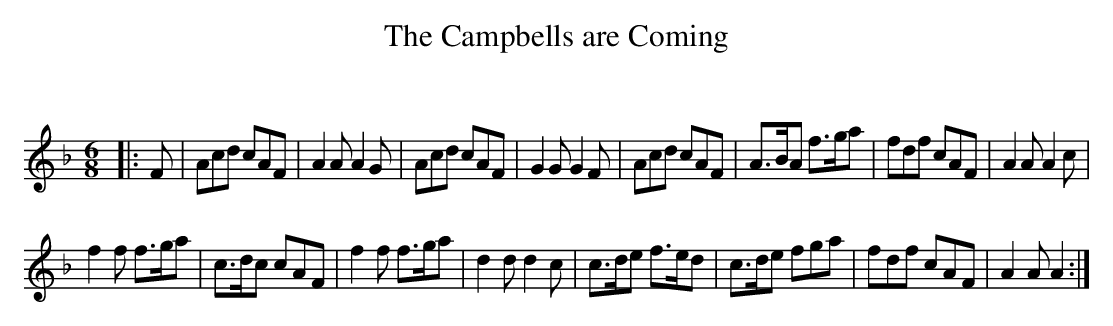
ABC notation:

X:1
T: The Campbells are Coming
C:
Q:180
K:F
M:6/8
L:1/16
|:F2|A2c2d2 c2A2F2|A4A2 A4G2|A2c2d2 c2A2F2|G4G2 G4F2|A2c2d2 c2A2F2|A3BA2 f3ga2|f2d2f2 c2A2F2|A4A2 A4c2|
f4f2 f3ga2|c3dc2 c2A2F2|f4f2 f3ga2|d4d2 d4c2|c3de2 f3ed2|c3de2 f2g2a2|f2d2f2 c2A2F2|A4A2 A4:|
